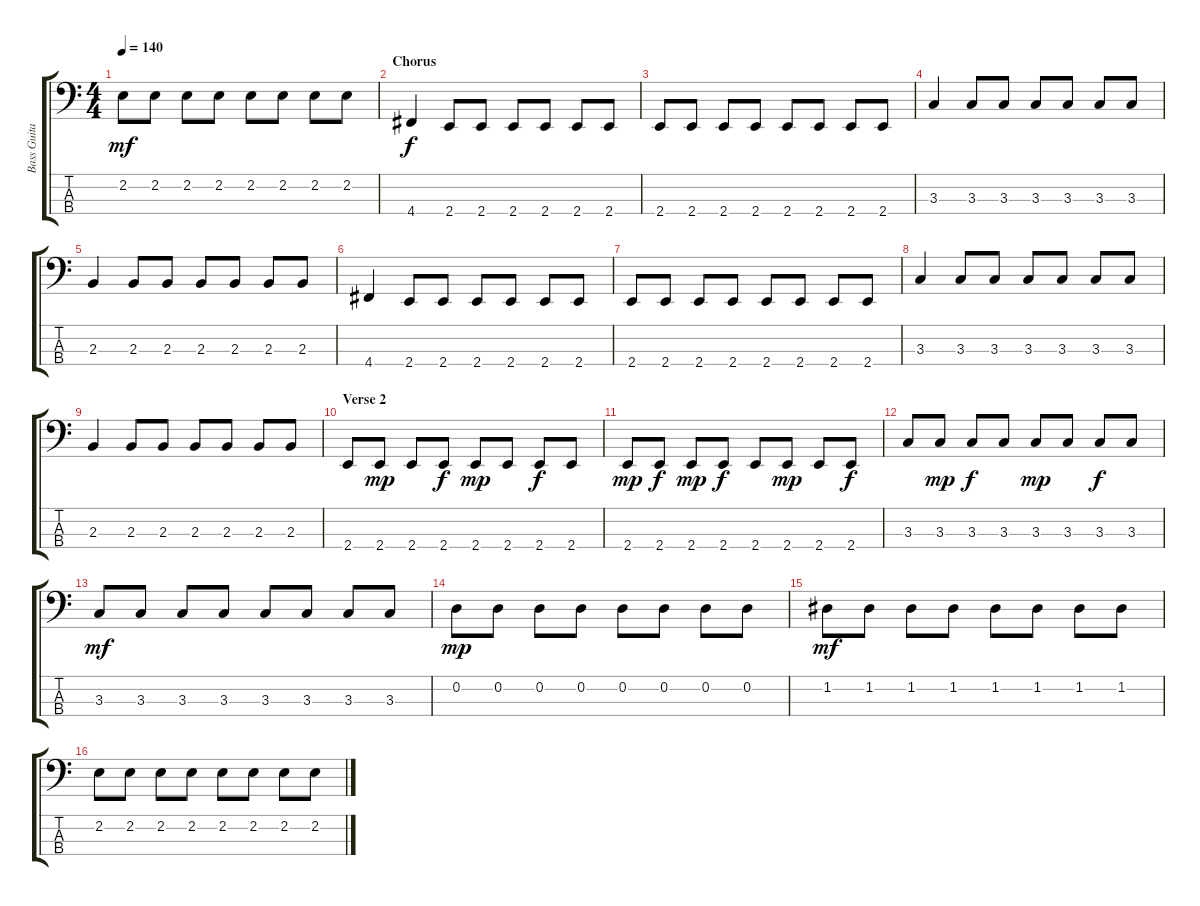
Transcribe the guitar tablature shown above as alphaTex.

\track ("Bass Guitar" "Bass Guita") {instrument electricbasspick}
\staff {score tabs}
\tuning (G2 D2 A1 D1) {hide}
\ts (4 4)
\tempo 140
\clef f4
\ks c
2.2.8{dy mf} 2.2.8 2.2.8 2.2.8 2.2.8 2.2.8 2.2.8 2.2.8 |
\section ("" "Chorus")
4.4.4{dy f volume 12 instrument electricbassfinger} 2.4.8 2.4.8 2.4.8 2.4.8 2.4.8 2.4.8 |
2.4.8 2.4.8 2.4.8 2.4.8 2.4.8 2.4.8 2.4.8 2.4.8 |
3.3.4 3.3.8 3.3.8 3.3.8 3.3.8 3.3.8 3.3.8 |
2.3.4 2.3.8 2.3.8 2.3.8 2.3.8 2.3.8 2.3.8 |
4.4.4 2.4.8 2.4.8 2.4.8 2.4.8 2.4.8 2.4.8 |
2.4.8 2.4.8 2.4.8 2.4.8 2.4.8 2.4.8 2.4.8 2.4.8 |
3.3.4 3.3.8 3.3.8 3.3.8 3.3.8 3.3.8 3.3.8 |
2.3.4 2.3.8 2.3.8 2.3.8 2.3.8 2.3.8 2.3.8 |
\section ("" "Verse 2")
2.4.8{volume 16 instrument slapbass2} 2.4.8{dy mp} 2.4.8 2.4.8{dy f} 2.4.8{dy mp} 2.4.8 2.4.8{dy f} 2.4.8 |
2.4.8{dy mp} 2.4.8{dy f} 2.4.8{dy mp} 2.4.8{dy f} 2.4.8 2.4.8{dy mp} 2.4.8 2.4.8{dy f} |
3.3.8 3.3.8{dy mp} 3.3.8{dy f} 3.3.8 3.3.8{dy mp} 3.3.8 3.3.8{dy f} 3.3.8 |
3.3.8{dy mf} 3.3.8 3.3.8 3.3.8 3.3.8 3.3.8 3.3.8 3.3.8 |
0.2.8{dy mp} 0.2.8 0.2.8 0.2.8 0.2.8 0.2.8 0.2.8 0.2.8 |
1.2.8{dy mf} 1.2.8 1.2.8 1.2.8 1.2.8 1.2.8 1.2.8 1.2.8 |
2.2.8 2.2.8 2.2.8 2.2.8 2.2.8 2.2.8 2.2.8 2.2.8
